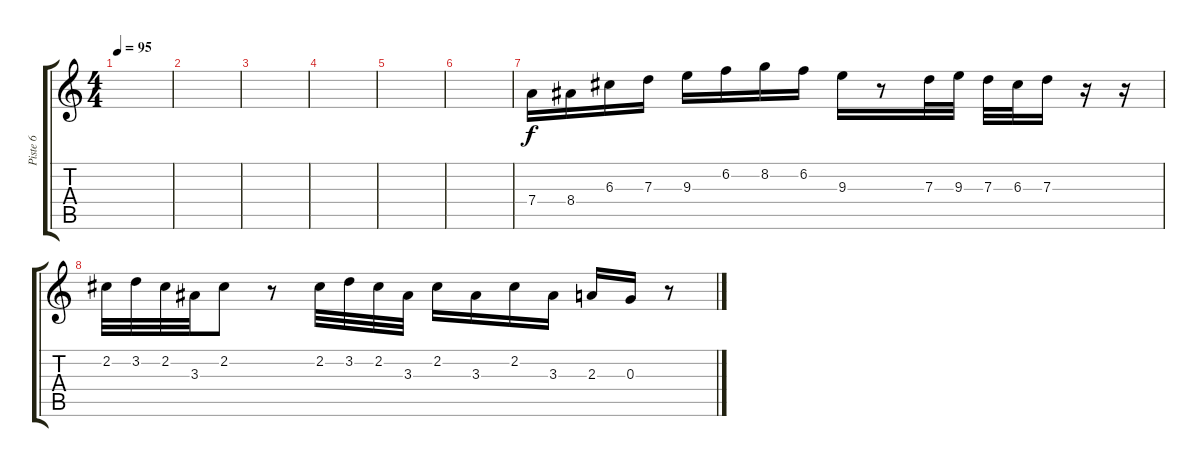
\track ("Piste 6" "Piste 6") {instrument drawbarorgan}
\staff {score tabs}
\tuning (E5 B4 G4 D4 A3 E3) {hide}
\ts (4 4)
\tempo 95
\clef g2
\ks c
|
|
|
|
|
|
7.4.16{volume 16 instrument rockorgan} 8.4.16 6.3.16 7.3.16 9.3.16 6.2.16 8.2.16 6.2.16 9.3.16 r.8 7.3.32 9.3.32 7.3.32 6.3.32 7.3.16 r.16 r.16 |
2.2.32 3.2.32 2.2.32 3.3.32 2.2.8 r.8 2.2.32 3.2.32 2.2.32 3.3.32 2.2.16 3.3.16 2.2.16 3.3.16 2.3.16 0.3.16 r.8
